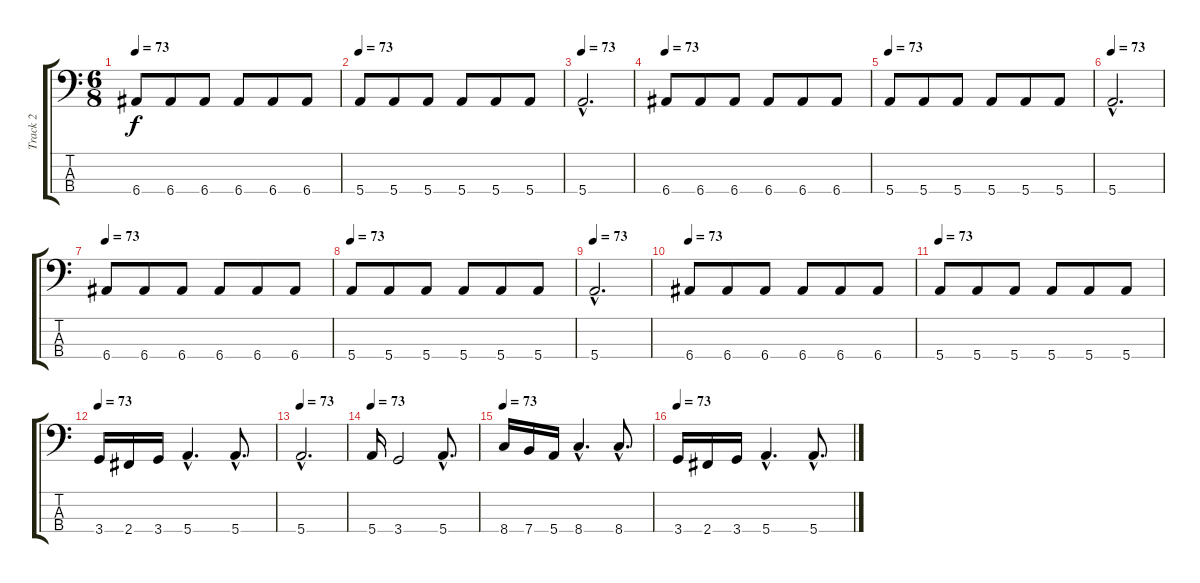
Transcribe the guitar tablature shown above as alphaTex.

\track ("Track 2" "Track 2") {instrument slapbass2}
\staff {score tabs}
\tuning (G2 D2 A1 E1) {hide}
\ts (6 8)
\tempo 73
\clef f4
\ks c
6.4.8{dy f} 6.4.8 6.4.8 6.4.8 6.4.8 6.4.8 |
\tempo 73
5.4.8 5.4.8 5.4.8 5.4.8 5.4.8 5.4.8 |
\tempo 73
5.4{hac}.2{d} |
\tempo 73
6.4.8 6.4.8 6.4.8 6.4.8 6.4.8 6.4.8 |
\tempo 73
5.4.8 5.4.8 5.4.8 5.4.8 5.4.8 5.4.8 |
\tempo 73
5.4{hac}.2{d} |
\tempo 73
6.4.8 6.4.8 6.4.8 6.4.8 6.4.8 6.4.8 |
\tempo 73
5.4.8 5.4.8 5.4.8 5.4.8 5.4.8 5.4.8 |
\tempo 73
5.4{hac}.2{d} |
\tempo 73
6.4.8 6.4.8 6.4.8 6.4.8 6.4.8 6.4.8 |
\tempo 73
5.4.8 5.4.8 5.4.8 5.4.8 5.4.8 5.4.8 |
\tempo 73
3.4.16 2.4.16 3.4.16 5.4{hac}.4{d} 5.4{hac}.8{d} |
\tempo 73
5.4{hac}.2{d} |
\tempo 73
5.4.16 3.4.2 5.4{hac}.8{d} |
\tempo 73
8.4.16 7.4.16 5.4.16 8.4{hac}.4{d} 8.4{hac}.8{d} |
\tempo 73
3.4.16 2.4.16 3.4.16 5.4{hac}.4{d} 5.4{hac}.8{d}
